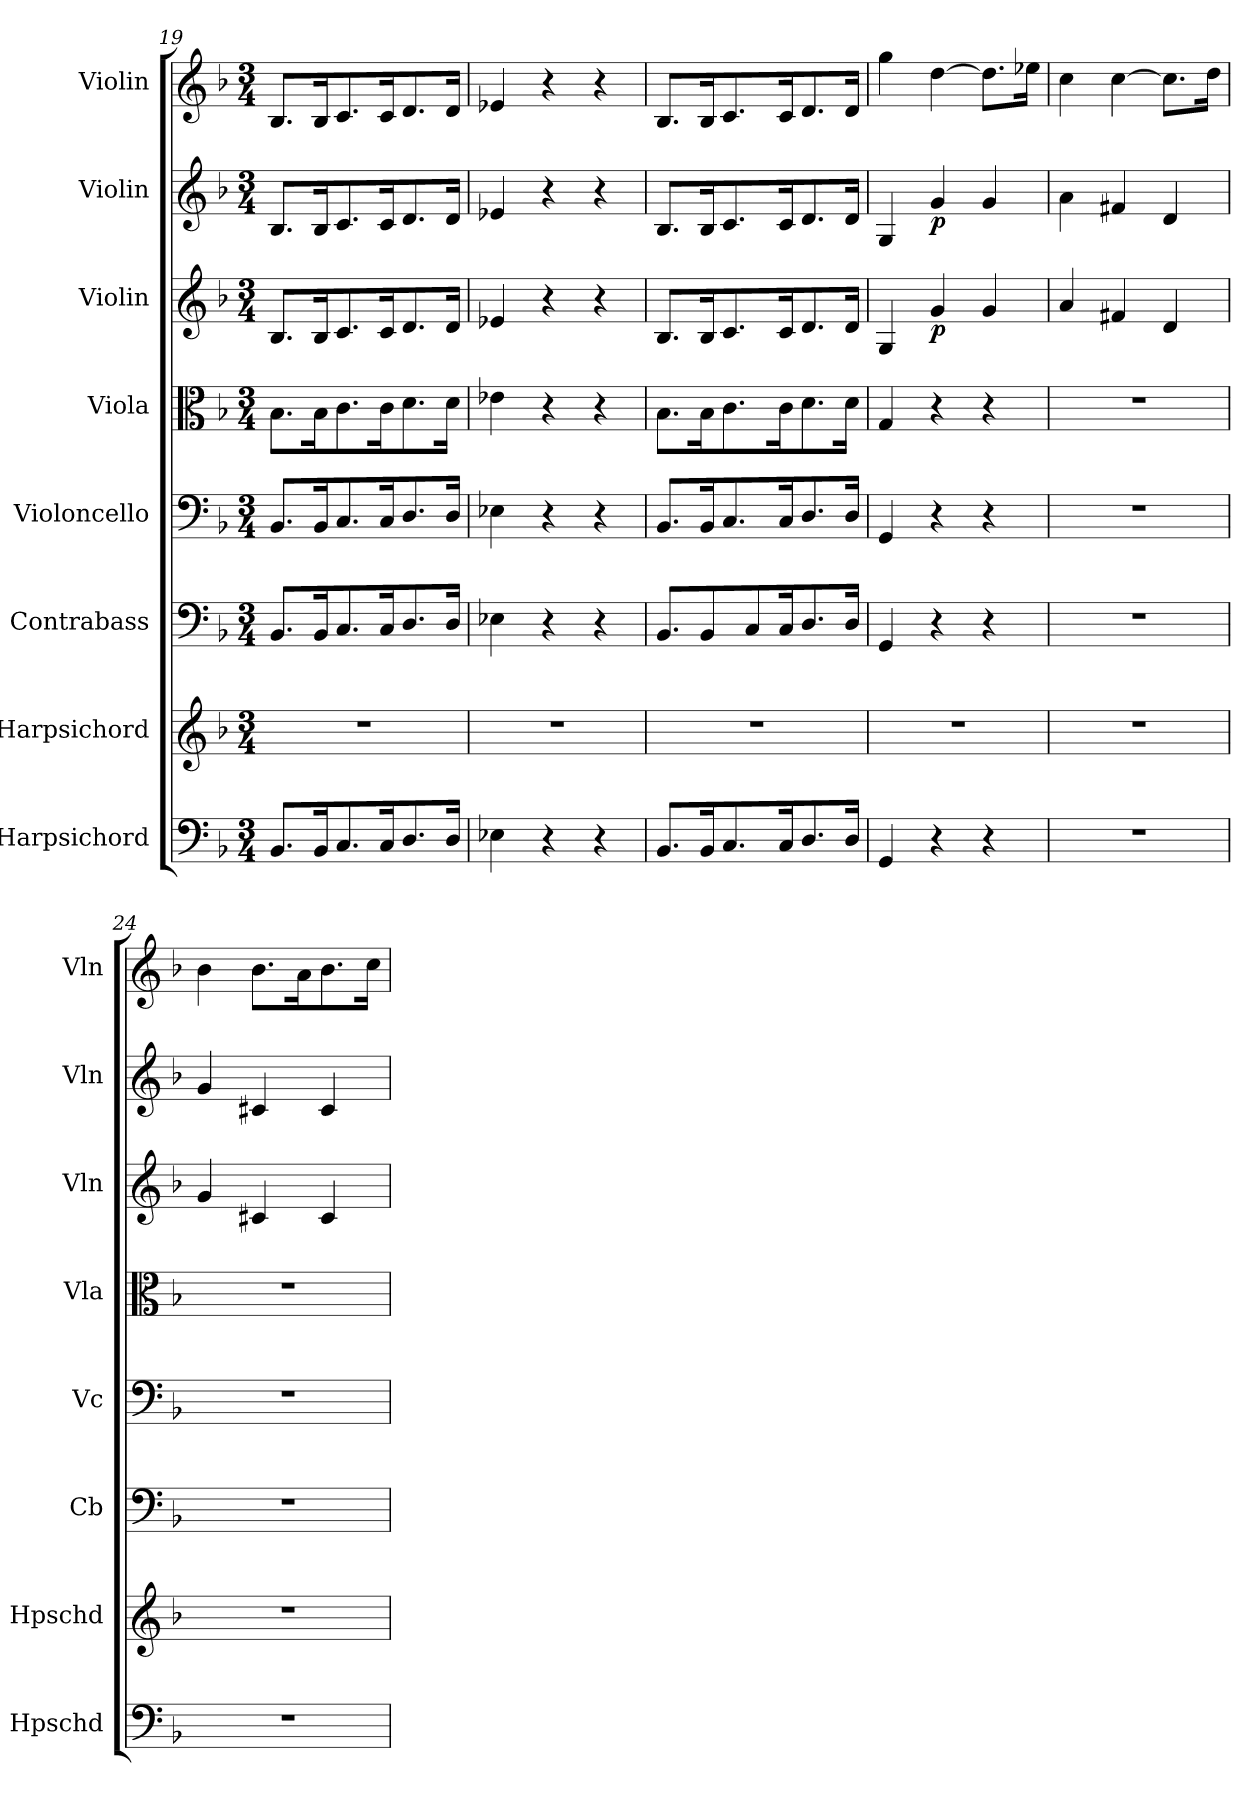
**kern	**kern	**kern	**kern	**kern	**kern	**dynam	**kern	**dynam	**kern
*part8	*part7	*part6	*part5	*part4	*part3	*part3	*part2	*part2	*part1
*staff8	*staff7	*staff6	*staff5	*staff4	*staff3	*staff3	*staff2	*staff2	*staff1
*I"Harpsichord	*I"Harpsichord	*I"Contrabass	*I"Violoncello	*I"Viola	*I"Violin	*	*I"Violin	*	*I"Violin
*I'Hpschd	*I'Hpschd	*I'Cb	*I'Vc	*I'Vla	*I'Vln	*	*I'Vln	*	*I'Vln
*clefF4	*clefG2	*clefF4	*clefF4	*clefC3	*clefG2	*	*clefG2	*	*clefG2
*k[b-]	*k[b-]	*k[b-]	*k[b-]	*k[b-]	*k[b-]	*	*k[b-]	*	*k[b-]
*M3/4	*M3/4	*M3/4	*M3/4	*M3/4	*M3/4	*	*M3/4	*	*M3/4
=19	=19	=19	=19	=19	=19	=19	=19	=19	=19
8.BB-/L	2.r	8.BB-/L	8.BB-/L	8.B-\L	8.B-/L	.	8.B-/L	.	8.B-/L
16BB-/K	.	16BB-/K	16BB-/K	16B-\K	16B-/K	.	16B-/K	.	16B-/K
8.C/	.	8.C/	8.C/	8.c\	8.c/	.	8.c/	.	8.c/
16C/K	.	16C/K	16C/K	16c\K	16c/K	.	16c/K	.	16c/K
8.D/	.	8.D/	8.D/	8.d\	8.d/	.	8.d/	.	8.d/
16D/Jk	.	16D/Jk	16D/Jk	16d\Jk	16d/Jk	.	16d/Jk	.	16d/Jk
=20	=20	=20	=20	=20	=20	=20	=20	=20	=20
4E-X\	2.r	4E-X\	4E-X\	4e-X\	4e-X/	.	4e-X/	.	4e-X/
4r	.	4r	4r	4r	4r	.	4r	.	4r
4r	.	4r	4r	4r	4r	.	4r	.	4r
=21	=21	=21	=21	=21	=21	=21	=21	=21	=21
8.BB-/L	2.r	8.BB-/L	8.BB-/L	8.B-\L	8.B-/L	.	8.B-/L	.	8.B-/L
16BB-/K	.	8BB-/	16BB-/K	16B-\K	16B-/K	.	16B-/K	.	16B-/K
8.C/	.	.	8.C/	8.c\	8.c/	.	8.c/	.	8.c/
.	.	8C/	.	.	.	.	.	.	.
16C/K	.	16C/K	16C/K	16c\K	16c/K	.	16c/K	.	16c/K
8.D/	.	8.D/	8.D/	8.d\	8.d/	.	8.d/	.	8.d/
16D/Jk	.	16D/Jk	16D/Jk	16d\Jk	16d/Jk	.	16d/Jk	.	16d/Jk
=22	=22	=22	=22	=22	=22	=22	=22	=22	=22
4GG/	2.r	4GG/	4GG/	4G/	4G/	.	4G/	.	4gg\
4r	.	4r	4r	4r	4g/	p	4g/	p	[4dd\
4r	.	4r	4r	4r	4g/	.	4g/	.	8.dd\L]
.	.	.	.	.	.	.	.	.	16ee-X\Jk
=23	=23	=23	=23	=23	=23	=23	=23	=23	=23
2.r	2.r	2.r	2.r	2.r	4a/	.	4a\	.	4cc\
.	.	.	.	.	4f#X/	.	4f#X/	.	[4cc\
.	.	.	.	.	4d/	.	4d/	.	8.cc\L]
.	.	.	.	.	.	.	.	.	16dd\Jk
=24	=24	=24	=24	=24	=24	=24	=24	=24	=24
2.r	2.r	2.r	2.r	2.r	4g/	.	4g/	.	4b-\
.	.	.	.	.	4c#X/	.	4c#X/	.	8.b-\L
.	.	.	.	.	.	.	.	.	16a\K
.	.	.	.	.	4c#/	.	4c#/	.	8.b-\
.	.	.	.	.	.	.	.	.	16cc\Jk
=	=	=	=	=	=	=	=	=	=
*-	*-	*-	*-	*-	*-	*-	*-	*-	*-
